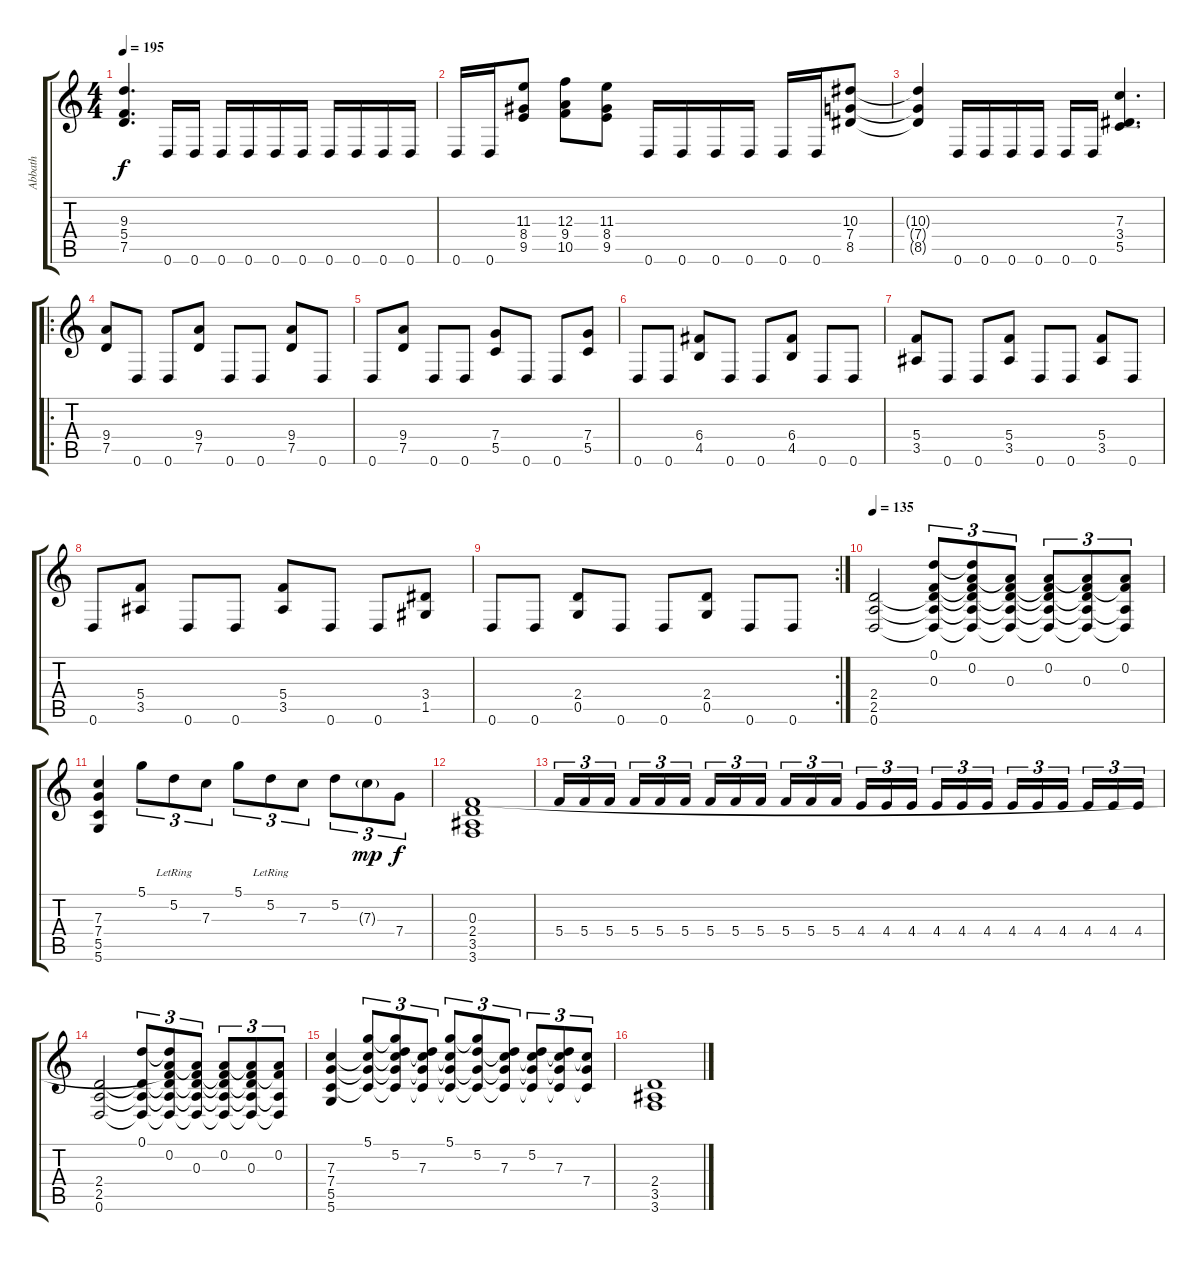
\track ("Abbath" "Abbath") {instrument distortionguitar}
\staff {score tabs}
\tuning (D4 A3 F3 C3 G2 D2) {hide}
\ts (4 4)
\tempo 195
\clef g2
\ks c
(9.3 5.4 7.5).4{d dy f} 0.6.16 0.6.16 0.6.16 0.6.16 0.6.16 0.6.16 0.6.16 0.6.16 0.6.16 0.6.16 |
0.6.16 0.6.16 (11.3 8.4 9.5).8 (12.3 9.4 10.5).8 (11.3 8.4 9.5).8 0.6.16 0.6.16 0.6.16 0.6.16 0.6.16 0.6.16 (10.3 7.4 8.5).8 |
(10.3{t} 7.4{t} 8.5{t}).4 0.6.16 0.6.16 0.6.16 0.6.16 0.6.16 0.6.16 (7.3 3.4 5.5).4{d} |
\ro
(9.4 7.5).8 0.6.8 0.6.8 (9.4 7.5).8 0.6.8 0.6.8 (9.4 7.5).8 0.6.8 |
0.6.8 (9.4 7.5).8 0.6.8 0.6.8 (7.4 5.5).8 0.6.8 0.6.8 (7.4 5.5).8 |
0.6.8 0.6.8 (6.4 4.5).8 0.6.8 0.6.8 (6.4 4.5).8 0.6.8 0.6.8 |
(5.4 3.5).8 0.6.8 0.6.8 (5.4 3.5).8 0.6.8 0.6.8 (5.4 3.5).8 0.6.8 |
0.6.8 (5.4 3.5).8 0.6.8 0.6.8 (5.4 3.5).8 0.6.8 0.6.8 (3.4 1.5).8 |
\rc 2
0.6.8 0.6.8 (2.4 0.5).8 0.6.8 0.6.8 (2.4 0.5).8 0.6.8 0.6.8 |
\tempo 135
(2.4 2.5 0.6).2 (0.1 0.3 2.4{t} 2.5{t} 0.6{t}).8{tu (3 2)} (0.1{t} 0.2 0.3{t} 2.4{t} 2.5{t} 0.6{t}).8{tu (3 2)} (0.2{t} 0.3 2.4{t} 2.5{t} 0.6{t}).8{tu (3 2)} (0.2 0.3{t} 2.4{t} 2.5{t} 0.6{t}).8{tu (3 2)} (0.2{t} 0.3 2.4{t} 2.5{t} 0.6{t}).8{tu (3 2)} (0.2 0.3{t} 2.5{t} 0.6{t}).8{tu (3 2)} |
(7.3 7.4 5.5 5.6).4 5.1.8{tu (3 2)} 5.2{lr}.8{tu (3 2)} 7.3.8{tu (3 2)} 5.1.8{tu (3 2)} 5.2{lr}.8{tu (3 2)} 7.3.8{tu (3 2)} 5.2.8{tu (3 2)} 7.3{g}.8{tu (3 2) dy mp} 7.4.8{tu (3 2) dy f} |
(0.3 2.4 3.5 3.6).1 |
5.4.16{tu (3 2)} 5.4.16{tu (3 2)} 5.4.16{tu (3 2) beam splitsecondary} 5.4.16{tu (3 2)} 5.4.16{tu (3 2)} 5.4.16{tu (3 2)} 5.4.16{tu (3 2)} 5.4.16{tu (3 2)} 5.4.16{tu (3 2) beam splitsecondary} 5.4.16{tu (3 2)} 5.4.16{tu (3 2)} 5.4.16{tu (3 2)} 4.4.16{tu (3 2)} 4.4.16{tu (3 2)} 4.4.16{tu (3 2) beam splitsecondary} 4.4.16{tu (3 2)} 4.4.16{tu (3 2)} 4.4.16{tu (3 2)} 4.4.16{tu (3 2)} 4.4.16{tu (3 2)} 4.4.16{tu (3 2) beam splitsecondary} 4.4.16{tu (3 2)} 4.4.16{tu (3 2)} 4.4.16{tu (3 2)} |
(2.4 2.5 0.6).2 (0.1 2.4{t} 2.5{t} 0.6{t}).8{tu (3 2)} (0.1{t} 0.2 0.3{t} 2.4{t} 2.5{t} 0.6{t}).8{tu (3 2)} (0.2{t} 0.3 2.4{t} 2.5{t} 0.6{t}).8{tu (3 2)} (0.2 0.3{t} 2.4{t} 2.5{t} 0.6{t}).8{tu (3 2)} (0.2{t} 0.3 2.4{t} 2.5{t} 0.6{t}).8{tu (3 2)} (0.2 0.3{t} 2.5{t} 0.6{t}).8{tu (3 2)} |
(7.3 7.4 5.5 5.6).4 (5.1 7.3{t} 7.4{t} 5.5{t}).8{tu (3 2)} (5.1{t} 5.2 7.3{t} 7.4{t} 5.5{t}).8{tu (3 2)} (5.2{t} 7.3 7.4{t} 5.5{t}).8{tu (3 2)} (5.1 7.3{t} 7.4{t} 5.5{t}).8{tu (3 2)} (5.1{t} 5.2 7.4{t} 5.5{t}).8{tu (3 2)} (5.2{t} 7.3 7.4{t} 5.5{t}).8{tu (3 2)} (5.2 7.3{t} 7.4{t} 5.5{t}).8{tu (3 2)} (5.2{t} 7.3 7.4{t} 5.5{t}).8{tu (3 2)} (7.3{t} 7.4 5.5{t}).8{tu (3 2)} |
(2.4 3.5 3.6).1
